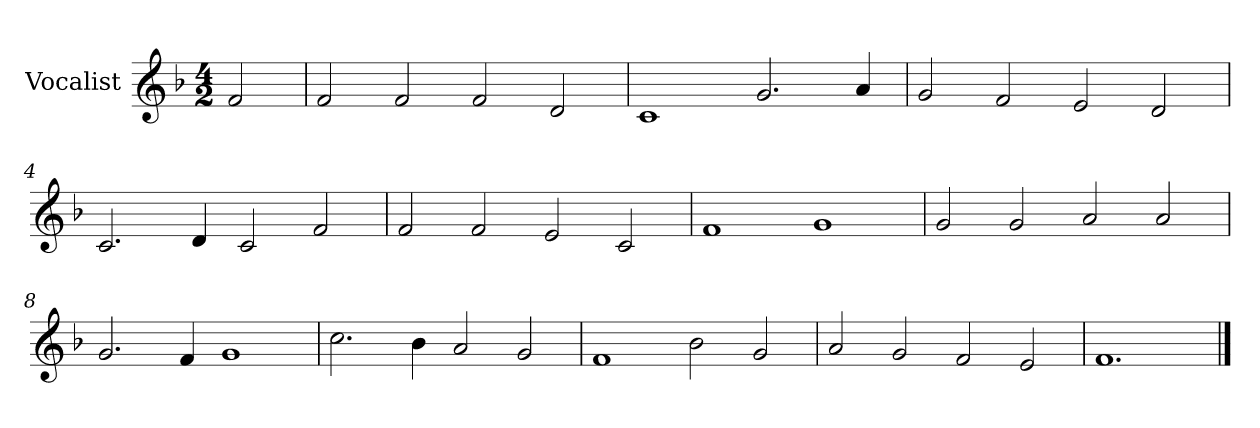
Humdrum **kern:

**kern
*part1
*staff1
*I"Vocalist
*k[b-]
*F:
*M4/2
=
2f
=1
2f
2f
2f
2d
=2
1c
2.g
4a
=3
2g
2f
2e
2d
=4
2.c
4d
2c
2f
=5
2f
2f
2e
2c
=6
1f
1g
=7
2g
2g
2a
2a
=8
2.g
4f
1g
=9
2.cc
4b-
2a
2g
=10
1f
2b-
2g
=11
2a
2g
2f
2e
=12
1.f
==
*-
